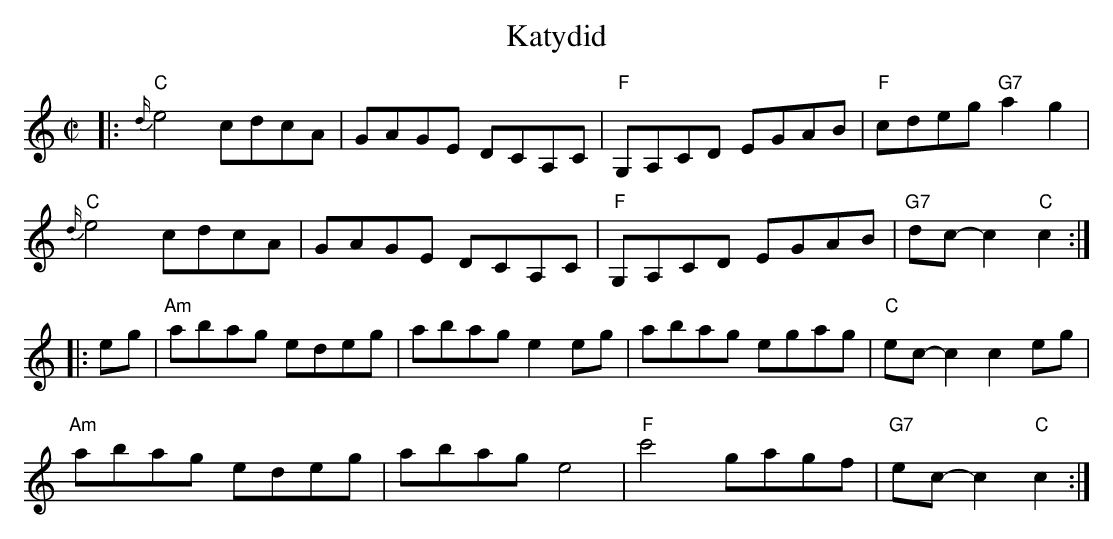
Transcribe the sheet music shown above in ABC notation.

X:1
T:Katydid
M:C|
K:C
|:"C"{d/}e4cdcA|GAGE DCA,C|"F"G,A,CD EGAB|"F"cdeg "G7"a2g2|
"C"{d/}e4cdcA|GAGE DCA,C|"F"G,A,CD EGAB|"G7"dc-c2 "C"c2:|
|:eg|"Am"abag edeg|abag e2eg|abag egag|"C"ec-c2 c2 eg|
"Am"abag edeg|abag e4|"F"c'4 gagf|"G7"ec-c2 "C"c2:|
